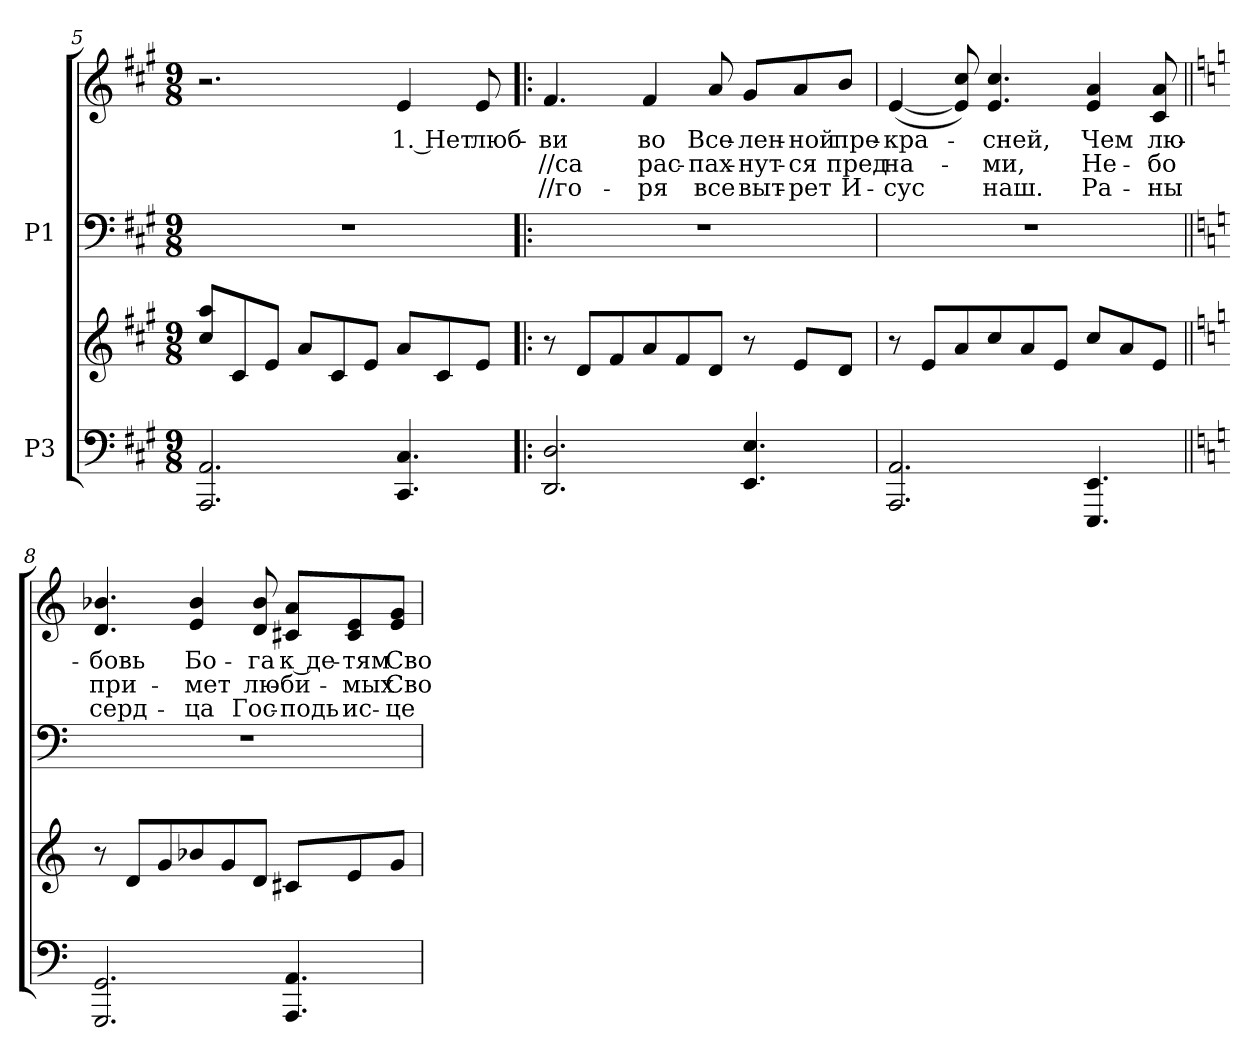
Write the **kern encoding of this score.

**kern	**kern	**kern	**kern	**text	**text	**text
*part2	*part2	*part1	*part1	*part1	*part1	*part1
*staff4	*staff3	*staff2	*staff1	*staff1	*staff1	*staff1
*I"P3	*	*I"P1	*	*	*	*
!!LO:LB:g=z
*clefF4	*clefG2	*clefF4	*clefG2	*	*	*
*k[f#c#g#]	*k[f#c#g#]	*k[f#c#g#]	*k[f#c#g#]	*	*	*
*A:	*A:	*A:	*A:	*	*	*
*M9/8	*M9/8	*M9/8	*M9/8	*	*	*
=5	=5	=5	=5	=5	=5	=5
!	!	!LO:N:vis=1	!	!	!	!
2.AAAi/ 2.AAi	8cc#i/ 8aaiL	8%9r	2.r	.	.	.
.	8c#i/	.	.	.	.	.
.	8ei/J	.	.	.	.	.
.	8ai/L	.	.	.	.	.
.	8c#i/	.	.	.	.	.
.	8ei/J	.	.	.	.	.
!	!	!	!	!LO:LY:b:color=#000000	!	!
4.CC#i/ 4.C#i	8ai/L	.	4ei/	1. Нет	.	.
.	8c#i/	.	.	.	.	.
!	!	!	!	!LO:LY:b:color=#000000	!	!
.	8ei/J	.	8ei/	люб-	.	.
=6!|:	=6!|:	=6!|:	=6!|:	=6!|:	=6!|:	=6!|:
!	!	!LO:N:vis=1	!	!	!	!
!	!	!	!	!LO:LY:b:color=#000000	!LO:LY:b:color=#000000	!LO:LY:b:color=#000000
2.DDi/ 2.Di	8r	8%9r	4.f#i/	-ви	//са	//го-
.	8di/L	.	.	.	.	.
.	8f#i/	.	.	.	.	.
!	!	!	!	!LO:LY:b:color=#000000	!LO:LY:b:color=#000000	!LO:LY:b:color=#000000
.	8ai/	.	4f#i/	во	рас-	-ря
.	8f#i/	.	.	.	.	.
!	!	!	!	!LO:LY:b:color=#000000	!LO:LY:b:color=#000000	!LO:LY:b:color=#000000
.	8di/J	.	8ai/	Все-	-пах-	все
!	!	!	!	!LO:LY:b:color=#000000	!LO:LY:b:color=#000000	!LO:LY:b:color=#000000
4.EEi/ 4.Ei	8r	.	8g#i/L	-лен-	-нут-	выт-
!	!	!	!	!LO:LY:b:color=#000000	!LO:LY:b:color=#000000	!LO:LY:b:color=#000000
.	8ei/L	.	8ai/	-ной	-ся	-рет
!	!	!	!	!LO:LY:b:color=#000000	!LO:LY:b:color=#000000	!LO:LY:b:color=#000000
.	8di/J	.	8bi/J	пре-	пред	И-
=7	=7	=7	=7	=7	=7	=7
!	!	!LO:N:vis=1	!	!	!	!
!	!	!	!	!LO:LY:b:color=#000000	!LO:LY:b:color=#000000	!LO:LY:b:color=#000000
2.AAAi/ 2.AAi	8r	8%9r	([<4ei/	-кра-	на-	-сус
.	8ei/L	.	.	.	.	.
.	8ai/	.	8ei/] 8cc#i)	.	.	.
!	!	!	!	!LO:LY:b:color=#000000	!LO:LY:b:color=#000000	!LO:LY:b:color=#000000
.	8cc#i/	.	4.ei/ 4.cc#i	-сней,	-ми,	наш.
.	8ai/	.	.	.	.	.
.	8ei/J	.	.	.	.	.
!	!	!	!	!LO:LY:b:color=#000000	!LO:LY:b:color=#000000	!LO:LY:b:color=#000000
4.EEEi/ 4.EEi	8cc#i/L	.	4ei/ 4ai	Чем	Не-	Ра-
.	8ai/	.	.	.	.	.
!	!	!	!	!LO:LY:b:color=#000000	!LO:LY:b:color=#000000	!LO:LY:b:color=#000000
.	8ei/J	.	8c#i/ 8ai	лю-	-бо	-ны
!!LO:LB:g=z
=8||	=8||	=8||	=8||	=8||	=8||	=8||
*k[]	*k[]	*k[]	*k[]	*	*	*
*C:	*C:	*C:	*C:	*	*	*
!	!	!LO:N:vis=1	!	!	!	!
!	!	!	!	!LO:LY:b:color=#000000	!LO:LY:b:color=#000000	!LO:LY:b:color=#000000
2.GGGi/ 2.GGi	8r	8%9r	4.di/ 4.b-Xi	-бовь	при-	серд-
.	8di/L	.	.	.	.	.
.	8gi/	.	.	.	.	.
!	!	!	!	!LO:LY:b:color=#000000	!LO:LY:b:color=#000000	!LO:LY:b:color=#000000
.	8b-Xi/	.	4ei/ 4b-i	Бо-	-мет	-ца
.	8gi/	.	.	.	.	.
!	!	!	!	!LO:LY:b:color=#000000	!LO:LY:b:color=#000000	!LO:LY:b:color=#000000
.	8di/J	.	8di/ 8b-i	-га	лю-	Гос-
!	!	!	!	!LO:LY:b:color=#000000	!LO:LY:b:color=#000000	!LO:LY:b:color=#000000
4.AAAi/ 4.AAi	8c#Xi/L	.	8c#Xi/ 8ai/L	к де-	-би-	-подь
!	!	!	!	!LO:LY:b:color=#000000	!LO:LY:b:color=#000000	!LO:LY:b:color=#000000
.	8ei/	.	8c#i/ 8ei/	-тям	-мых	ис-
!	!	!	!	!LO:LY:b:color=#000000	!LO:LY:b:color=#000000	!LO:LY:b:color=#000000
.	8gi/J	.	8ei/ 8gi/J	Сво-	Сво-	-це-
=	=	=	=	=	=	=
*-	*-	*-	*-	*-	*-	*-
